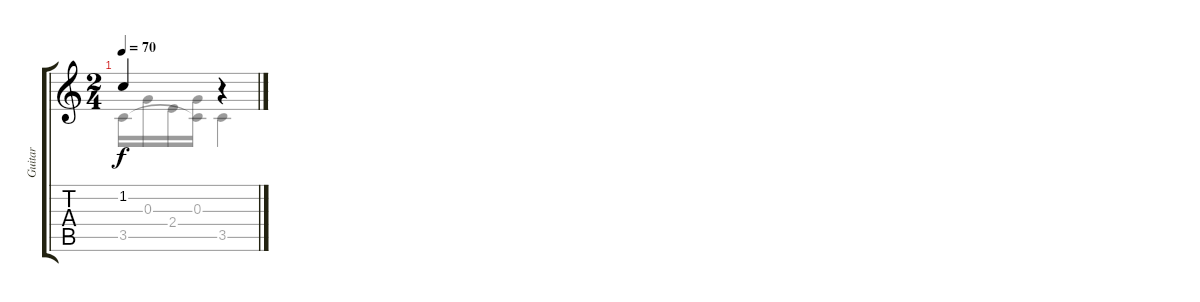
\track ("Guitar" "Guitar") {instrument acousticguitarnylon}
\staff {score tabs}
\tuning (E4 B3 G3 D3 A2 E2) {hide}
\voice
\ts (2 4)
\tempo 70
\clef g2
\ks c
1.2.4{dy f} r.4
\voice
\clef g2
\ottava regular
\simile none
\ks c
3.5.16{dy f} 0.3.16 2.4.16 (0.3 3.5{t}).16 3.5.4
